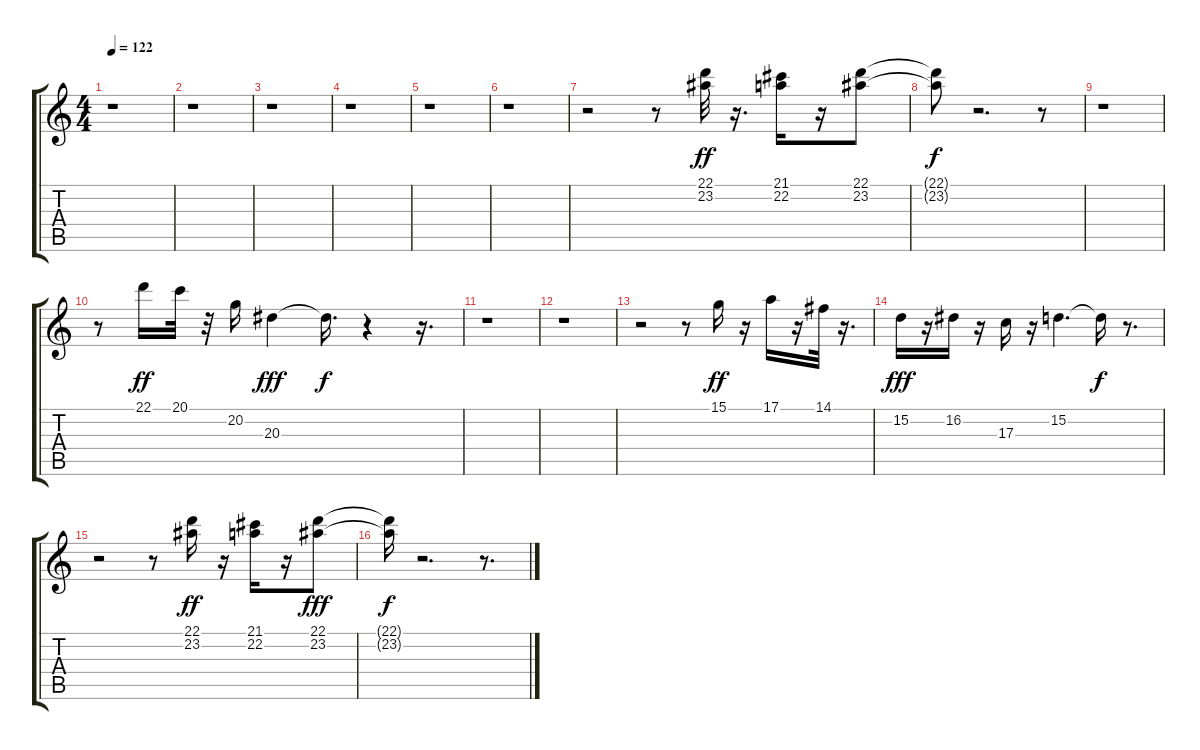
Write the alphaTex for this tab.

\track "" {instrument marimba}
\staff {score tabs}
\tuning (E4 B3 G3 D3 A2 E2) {hide}
\ts (4 4)
\tempo 122
\clef g2
\ks c
r.1{dy f} |
r.1 |
r.1 |
r.1 |
r.1 |
r.1 |
r.2 r.8 (22.1 23.2).32{dy ff} r.16{d} (21.1 22.2).16 r.16 (22.1 23.2).8 |
(22.1{t} 23.2{t}).8{dy f} r.2{d} r.8 |
r.1 |
r.8 22.1.16{dy ff} 20.1.32 r.32 20.2.16 20.3.4{dy fff} 20.3{t}.16{d dy f} r.4 r.16{d} |
r.1 |
r.1 |
r.2 r.8 15.1.16{dy ff} r.16 17.1.16 r.16 14.1.32 r.16{d} |
15.2.16{dy fff} r.16 16.2.16 r.16 17.3.16 r.16 15.2.4{d} 15.2{t}.16{dy f} r.8{d} |
r.2 r.8 (22.1 23.2).16{dy ff} r.16 (21.1 22.2).16 r.16 (22.1 23.2).8{dy fff} |
(22.1{t} 23.2{t}).16{dy f} r.2{d} r.8{d}
